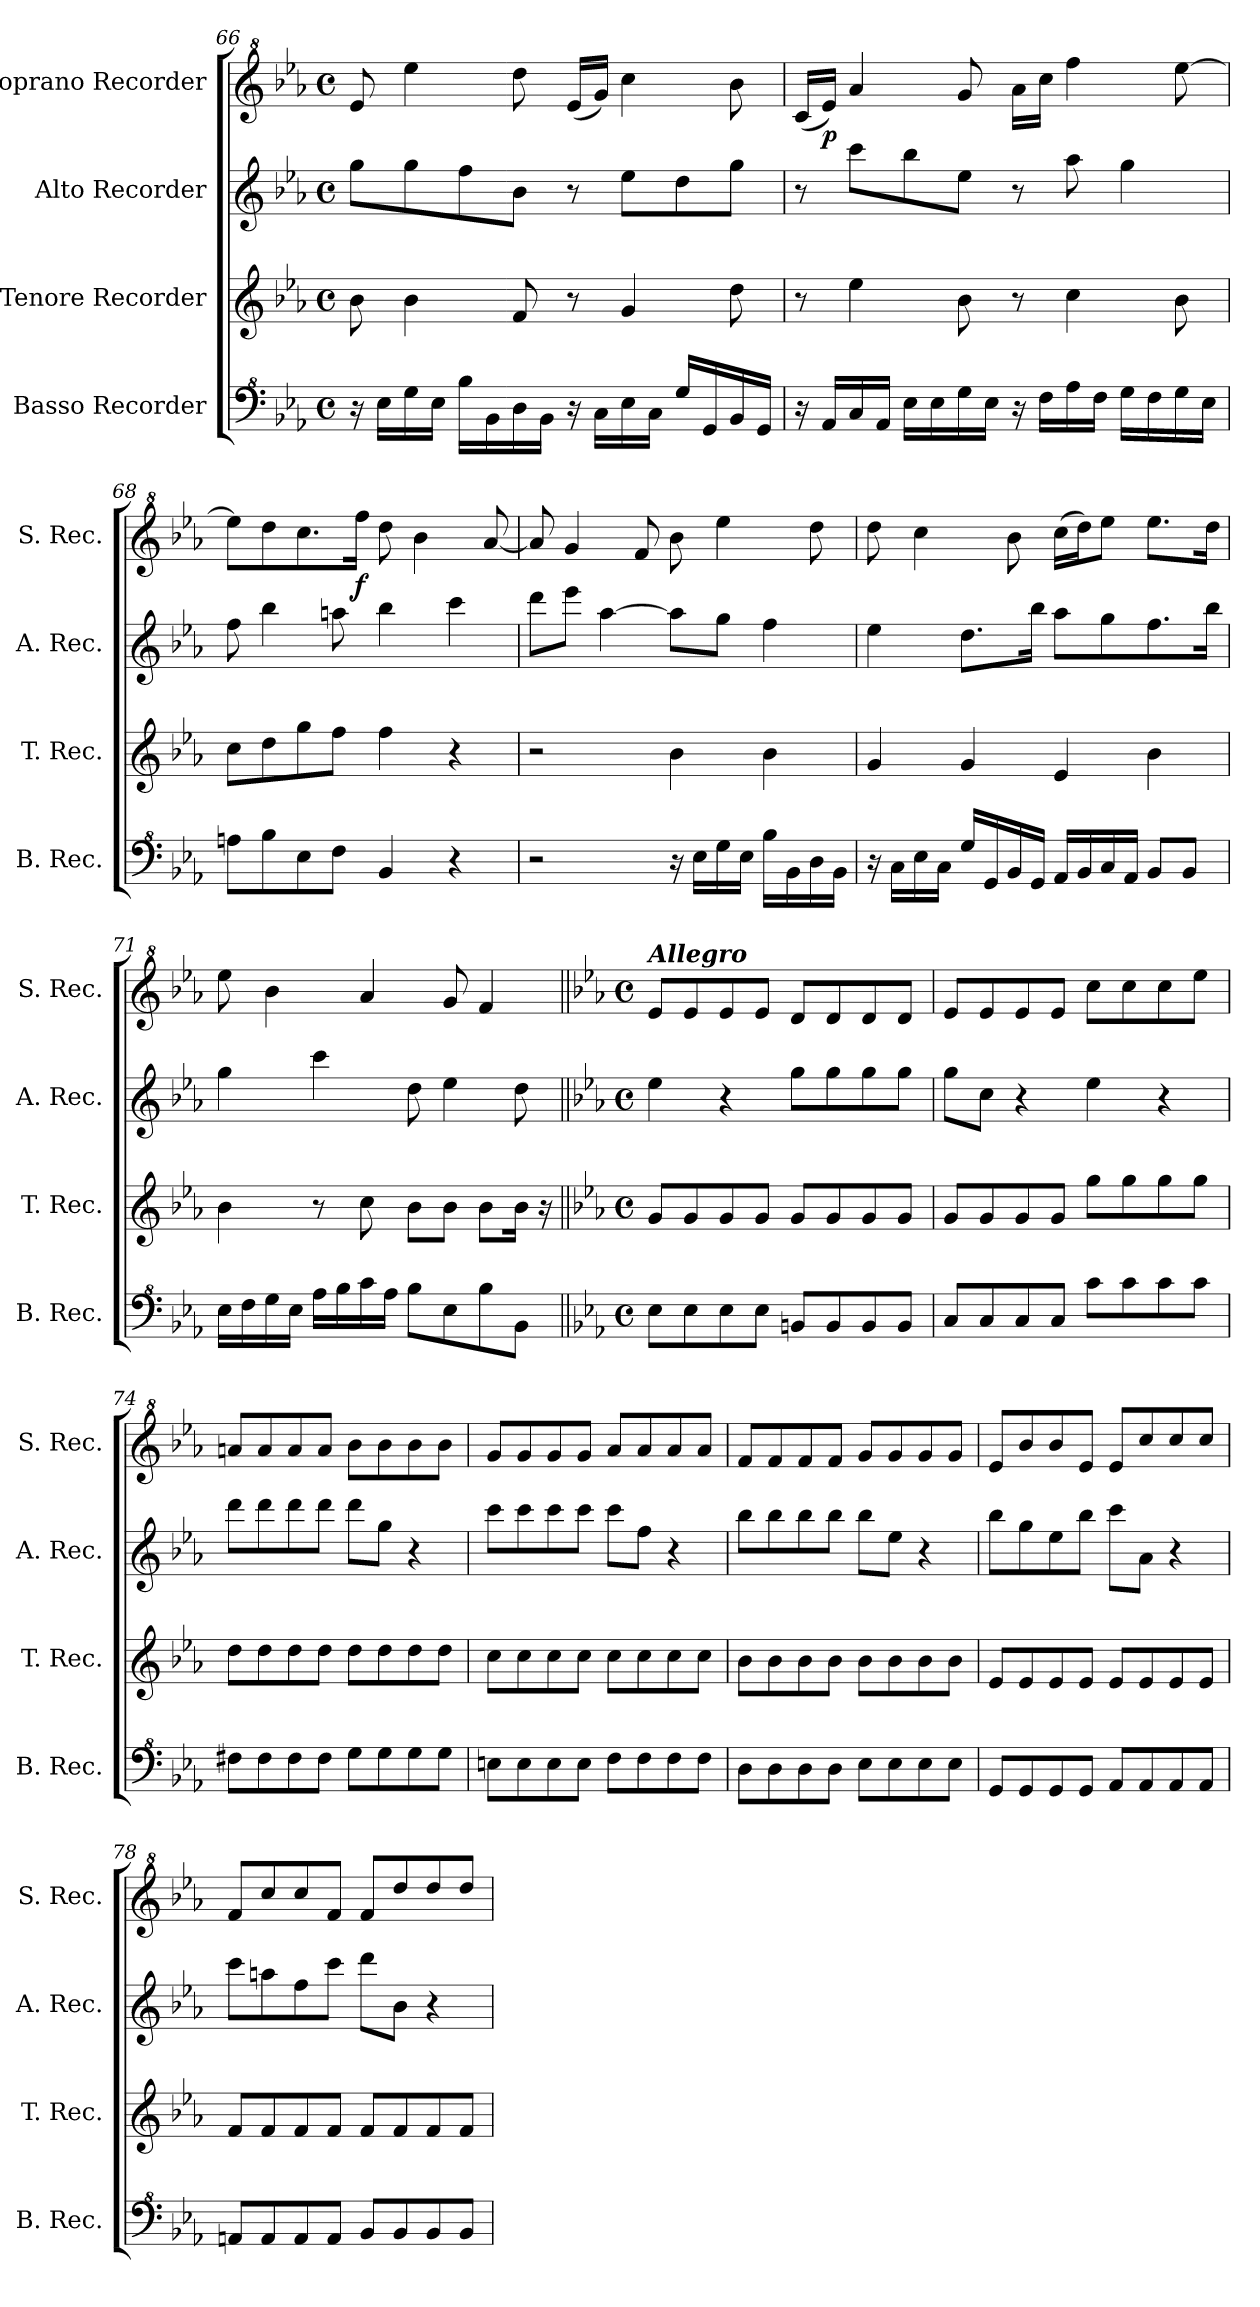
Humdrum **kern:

**kern	**kern	**kern	**kern	**dynam
*part4	*part3	*part2	*part1	*part1
*staff4	*staff3	*staff2	*staff1	*staff1
*I"Basso Recorder	*I"Tenore Recorder	*I"Alto Recorder	*I"Soprano Recorder	*
*I'B. Rec.	*I'T. Rec.	*I'A. Rec.	*I'S. Rec.	*
*clefF^4	*clefG2	*clefG2	*clefG^2	*
*k[b-e-a-]	*k[b-e-a-]	*k[b-e-a-]	*k[b-e-a-]	*
*M4/4	*M4/4	*M4/4	*M4/4	*
*met(c)	*met(c)	*met(c)	*met(c)	*
=66	=66	=66	=66	=66
16r	8b-\	8gg\L	8ee-/	.
16e-\LL	.	.	.	.
16g\	4b-\	8gg\	4eee-\	.
16e-\JJ	.	.	.	.
16b-\LL	.	8ff\	.	.
16B-\	.	.	.	.
16d\	8f/	8b-\J	8ddd\	.
16B-\JJ	.	.	.	.
16r	8r	8r	(16ee-/LL	.
16c\LL	.	.	16gg/JJ)	.
16e-\	4g/	8ee-\L	4ccc\	.
16c\JJ	.	.	.	.
16g/LL	.	8dd\	.	.
16G/	.	.	.	.
16B-/	8dd\	8gg\J	8bb-\	.
16G/JJ	.	.	.	.
=67	=67	=67	=67	=67
16r	8r	8r	(16cc/LL	.
!	!	!	!	!LO:DY:b
16A-/LL	.	.	16ee-/JJ)	p
16c/	4ee-\	8ccc\L	4aa-/	.
16A-/JJ	.	.	.	.
16e-\LL	.	8bb-\	.	.
16e-\	.	.	.	.
16g\	8b-\	8ee-\J	8gg/	.
16e-\JJ	.	.	.	.
16r	8r	8r	16aa-\LL	.
16f\LL	.	.	16ccc\JJ	.
16a-\	4cc\	8aa-\	4fff\	.
16f\JJ	.	.	.	.
16g\LL	.	4gg\	.	.
16f\	.	.	.	.
16g\	8b-\	.	[8eee-\	.
16e-\JJ	.	.	.	.
!!LO:LB:g=z
=68	=68	=68	=68	=68
8an\L	8cc\L	8ff\	8eee-\L]	.
8b-\	8dd\	4bb-\	8ddd\	.
8e-\	8gg\	.	8.ccc\	.
8f\J	8ff\J	8aan\	.	.
!	!	!	!	!LO:DY:b
.	.	.	16fff\Jk	f
4B-/	4ff\	4bb-\	8ddd\	.
.	.	.	4bb-\	.
4r	4r	4ccc\	.	.
.	.	.	[8aa-/	.
=69	=69	=69	=69	=69
2r	2r	8ddd\L	8aa-/]	.
.	.	8eee-\J	4gg/	.
.	.	[4aa-\	.	.
.	.	.	8ff/	.
16r	4b-\	8aa-\L]	8bb-\	.
16e-\LL	.	.	.	.
16g\	.	8gg\J	4eee-\	.
16e-\JJ	.	.	.	.
16b-\LL	4b-\	4ff\	.	.
16B-\	.	.	.	.
16d\	.	.	8ddd\	.
16B-\JJ	.	.	.	.
=70	=70	=70	=70	=70
16r	4g/	4ee-\	8ddd\	.
16c\LL	.	.	.	.
16e-\	.	.	4ccc\	.
16c\JJ	.	.	.	.
16g/LL	4g/	8.dd\L	.	.
16G/	.	.	.	.
16B-/	.	.	8bb-\	.
16G/JJ	.	16bb-\Jk	.	.
16A-/LL	4e-/	8aa-\L	(16ccc\LL	.
16B-/	.	.	16ddd\J)	.
16c/	.	8gg\	8eee-\J	.
16A-/JJ	.	.	.	.
8B-/L	4b-\	8.ff\	8.eee-\L	.
8B-/J	.	.	.	.
.	.	16bb-\Jk	16ddd\Jk	.
=71	=71	=71	=71	=71
16e-\LL	4b-\	4gg\	8eee-\	.
16f\	.	.	.	.
16g\	.	.	4bb-\	.
16e-\JJ	.	.	.	.
16a-\LL	8r	4ccc\	.	.
16b-\	.	.	.	.
16cc\	8cc\	.	4aa-/	.
16a-\JJ	.	.	.	.
8b-\L	8b-\L	8dd\	.	.
8e-\	8b-\J	4ee-\	8gg/	.
8b-\	8b-\L	.	4ff/	.
8B-\J	16b-\Jk	8dd\	.	.
.	16r	.	.	.
!!LO:PB:g=z
=72||	=72||	=72||	=72||	=72||
*k[b-e-a-]	*k[b-e-a-]	*k[b-e-a-]	*k[b-e-a-]	*
*M4/4	*M4/4	*M4/4	*M4/4	*
*met(c)	*met(c)	*met(c)	*met(c)	*
*	*	*	*MM120	*
!	!	!	!LO:TX:a:Bi:t=Allegro	!
8e-\L	8g/L	4ee-\	8ee-/L	.
8e-\	8g/	.	8ee-/	.
8e-\	8g/	4r	8ee-/	.
8e-\J	8g/J	.	8ee-/J	.
8Bn/L	8g/L	8gg\L	8dd/L	.
8B/	8g/	8gg\	8dd/	.
8B/	8g/	8gg\	8dd/	.
8B/J	8g/J	8gg\J	8dd/J	.
=73	=73	=73	=73	=73
8c/L	8g/L	8gg\L	8ee-/L	.
8c/	8g/	8cc\J	8ee-/	.
8c/	8g/	4r	8ee-/	.
8c/J	8g/J	.	8ee-/J	.
8cc\L	8gg\L	4ee-\	8ccc\L	.
8cc\	8gg\	.	8ccc\	.
8cc\	8gg\	4r	8ccc\	.
8cc\J	8gg\J	.	8eee-\J	.
=74	=74	=74	=74	=74
8f#X\L	8dd\L	8ddd\L	8aan/L	.
8f#\	8dd\	8ddd\	8aa/	.
8f#\	8dd\	8ddd\	8aa/	.
8f#\J	8dd\J	8ddd\J	8aa/J	.
8g\L	8dd\L	8ddd\L	8bb-\L	.
8g\	8dd\	8gg\J	8bb-\	.
8g\	8dd\	4r	8bb-\	.
8g\J	8dd\J	.	8bb-\J	.
=75	=75	=75	=75	=75
8en\L	8cc\L	8ccc\L	8gg/L	.
8e\	8cc\	8ccc\	8gg/	.
8e\	8cc\	8ccc\	8gg/	.
8e\J	8cc\J	8ccc\J	8gg/J	.
8f\L	8cc\L	8ccc\L	8aa-/L	.
8f\	8cc\	8ff\J	8aa-/	.
8f\	8cc\	4r	8aa-/	.
8f\J	8cc\J	.	8aa-/J	.
=76	=76	=76	=76	=76
8d\L	8b-\L	8bb-\L	8ff/L	.
8d\	8b-\	8bb-\	8ff/	.
8d\	8b-\	8bb-\	8ff/	.
8d\J	8b-\J	8bb-\J	8ff/J	.
8e-\L	8b-\L	8bb-\L	8gg/L	.
8e-\	8b-\	8ee-\J	8gg/	.
8e-\	8b-\	4r	8gg/	.
8e-\J	8b-\J	.	8gg/J	.
=77	=77	=77	=77	=77
8G/L	8e-/L	8bb-\L	8ee-/L	.
8G/	8e-/	8gg\	8bb-/	.
8G/	8e-/	8ee-\	8bb-/	.
8G/J	8e-/J	8bb-\J	8ee-/J	.
8A-/L	8e-/L	8ccc\L	8ee-/L	.
8A-/	8e-/	8a-\J	8ccc/	.
8A-/	8e-/	4r	8ccc/	.
8A-/J	8e-/J	.	8ccc/J	.
!!LO:LB:g=z
=78	=78	=78	=78	=78
8An/L	8f/L	8ccc\L	8ff/L	.
8A/	8f/	8aan\	8ccc/	.
8A/	8f/	8ff\	8ccc/	.
8A/J	8f/J	8ccc\J	8ff/J	.
8B-/L	8f/L	8ddd\L	8ff/L	.
8B-/	8f/	8b-\J	8ddd/	.
8B-/	8f/	4r	8ddd/	.
8B-/J	8f/J	.	8ddd/J	.
=	=	=	=	=
*-	*-	*-	*-	*-
